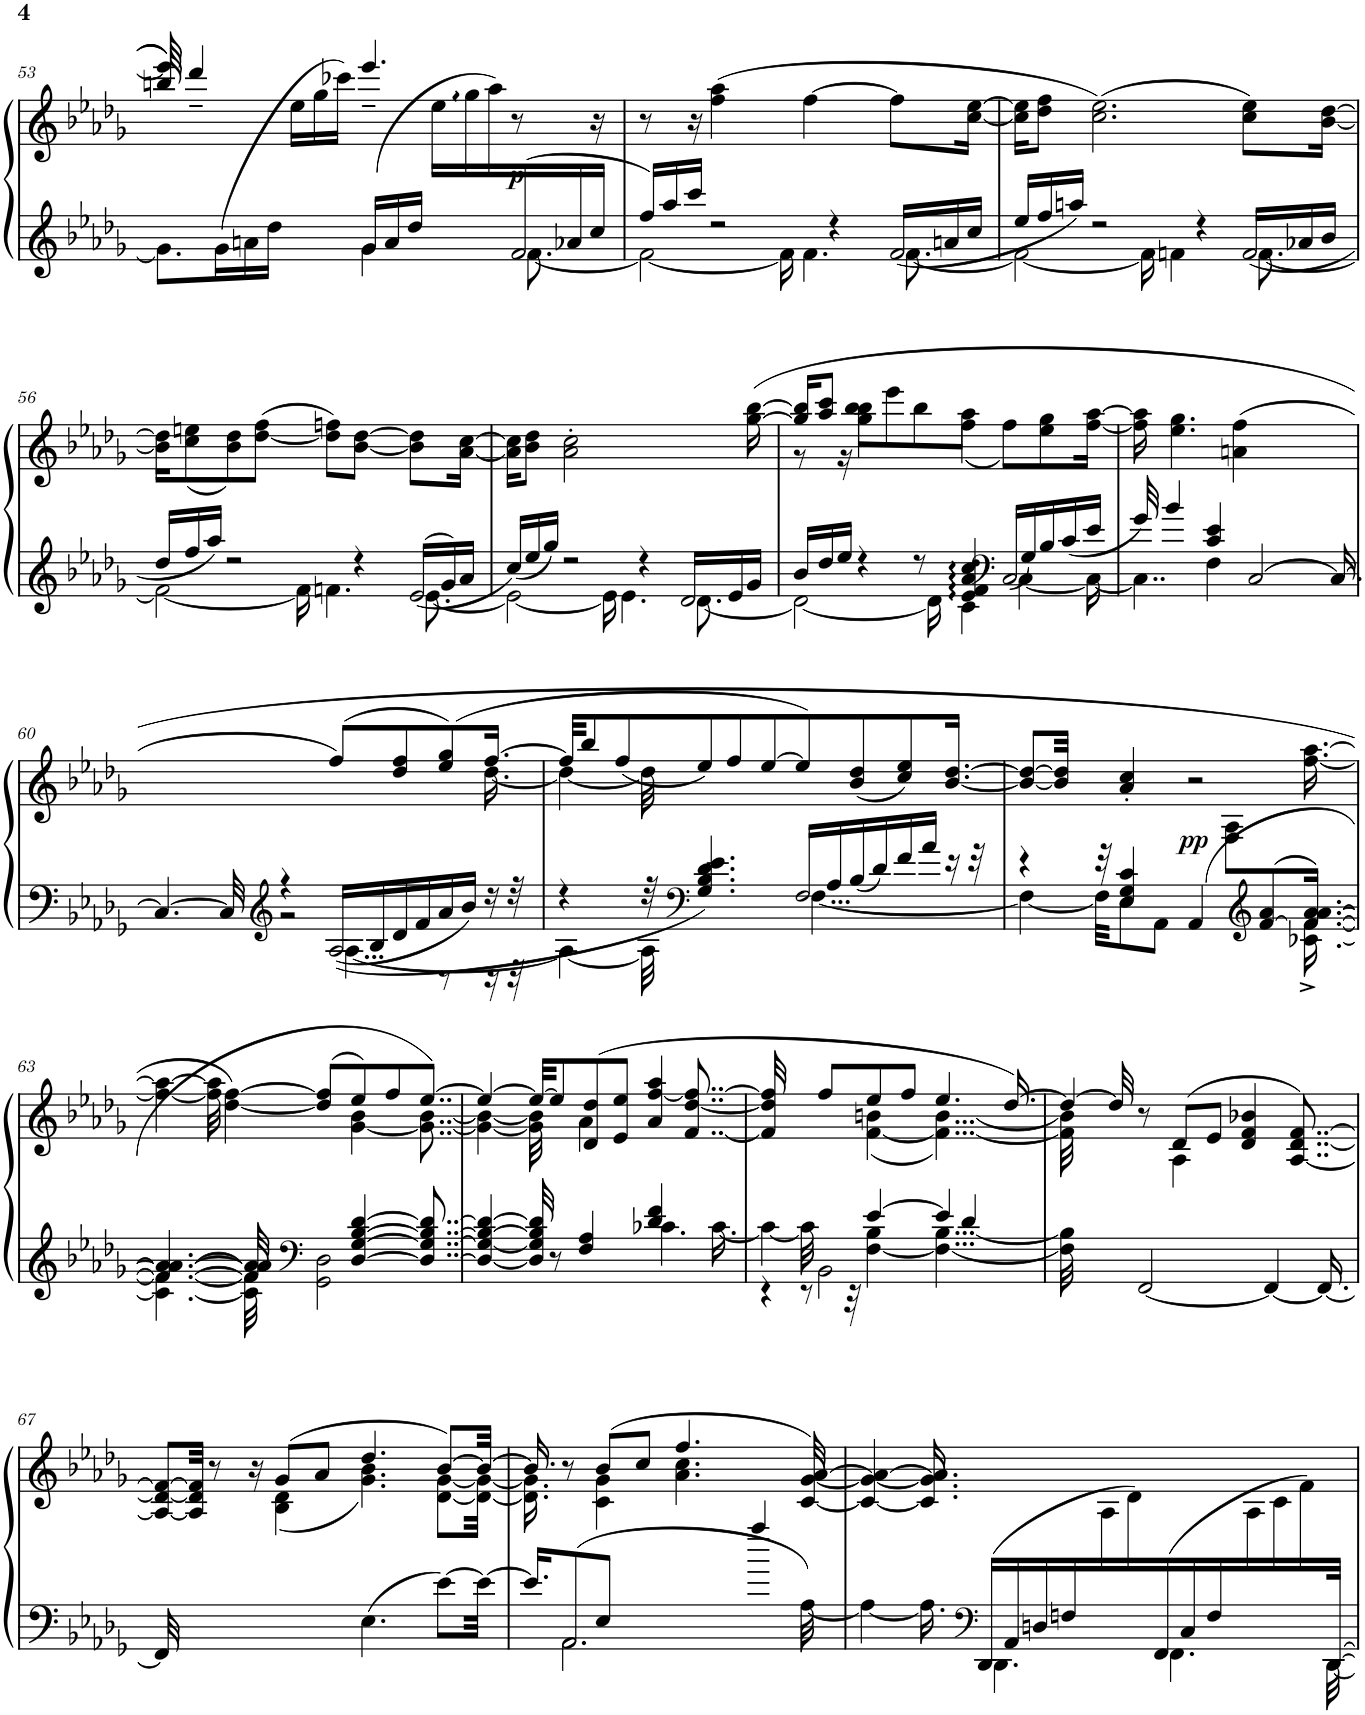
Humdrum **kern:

**kern	**kern	**dynam
*part1	*part1	*part1
*staff2	*staff1	*staff1/2
*I"Piano	*	*
*I'Pno	*	*
!!LO:PB:g=z
*clefG2	*clefG2	*
*k[b-e-a-d-g-]	*k[b-e-a-d-g-]	*
*M9/8	*M9/8	*
=53	=53	=53
*^	*^	*
*	*	*	*^	*
16ryy	8.g-\L]	16eee-/]	16bbn/	4.ryy	.
2ryy	.	4ddd-~/	8.ryy	.	.
.	(>16g-\L	.	.	.	.
.	16an\	.	16ryy@	.	.
.	16dd-\JJ	4ryy	16ryy@	.	.
.	8.ryy	.	16ryy@	16ee-\LL	.
.	.	.	16ryy@	16gg-\	.
.	.	.	16ryy@	16ccc-X\JJ)	.
(>16g-/LL	4g-\	4.eee-~/	16ryy@	2ryy	.
16a/	.	.	16ryy@	.	.
16dd-/JJ	.	.	16ryy@	.	.
8.ryy	.	.	16ee-\LL	.	.
.	8ryy	.	16gg-\	.	.
.	.	.	16aa-\)	.	.
!LO:N:head=open	!	!	!	!	!LO:DY:a=2
16f/	[8.f\	8r	8.ryy	.	p
16a-X/	.	.	.	.	.
16cc/JJ	.	16r	.	16ryy	.
*	*	*v	*v	*v	*
=54	=54	=54	=54
16ff/LL	2f\_	8r	.
16aa-/	.	.	.
16ccc/JJ	.	16r	.
2r	.	(>4ff\ 4aa-\	.
.	.	8ryy	.
.	16f\]	.	.
.	4.f\	[>4ff\	.
4r	.	.	.
.	.	8ryy	.
!LO:N:head=open	!	!	!
16f/LL	[8.f\	8ff\L]	.
16an/	.	.	.
16cc/JJ	.	[16cc\ [16ee-\Jk	.
=55	=55	=55	=55
16ee-/LL	2f\_	16cc\] 16ee-\]KL	.
16ff/	.	8dd-\ 8ff\J	.
16aan/JJ	.	.	.
2r	.	(>2.cc\ 2.ee-\)	.
.	16f\]	.	.
.	4fn\	.	.
4r	.	.	.
.	8ryy	.	.
!LO:N:head=open	!	!	!
16f/LL	[8.f\	8cc\ 8ee-\L)	.
16a-X/	.	.	.
16b-/JJ	.	[16b-\ [16dd-\Jk	.
!!LO:LB:g=z
=56	=56	=56	=56
16dd-/LL	2f\_	16b-\] 16dd-\]KL	.
16ff/	.	(<8cc\ 8een\	.
16aa-/JJ	.	.	.
2r	.	8b-\ 8dd-\)	.
.	.	(>[8dd-\ 8ff\J	.
.	.	8ryy	.
.	16f\]	.	.
.	4.fn\	8dd-\] 8ffn\L)	.
4r	.	[8b-\ [8dd-\J	.
.	.	8ryy	.
!LO:N:head=open	!	!	!
16e-/LL	[8.e-\	8b-\] 8dd-\]L	.
16g-/	.	.	.
16a-/JJ	.	[16a-\ [16cc\Jk	.
=57	=57	=57	=57
16cc/LL	2e-\_	16a-\] 16cc\]KL	.
16ee-/	.	8b-\ 8dd-\J	.
16gg-/JJ	.	.	.
2r	.	2a-\' 2cc\'	.
.	16e-\]	.	.
.	4.e-\	.	.
4r	.	4ryy	.
!LO:N:head=open	!	!	!
16d-/LL	[8.d-\	8ryy	.
16e-/	.	.	.
16g-/JJ	.	(>[16gg-\ [16bb-\	.
=58	=58	=58	=58
*	*	*^	*
16b-/LL	2d-\_	16gg-/] 16bb-/]KL	8r	.
16dd-/	.	8aa-/ 8ccc/J	.	.
16ee-/JJ	.	.	16r	.
4r	.	4gg-\ 4bb-\	8bb-\L	.
.	.	.	8eee-\	.
8r	.	8ryy	8bb-\	.
.	16d-\]	.	.	.
4e-/ 4f/ 4a-/ 4cc/	4c\	(<4ff\	8aa-\J	.
.	.	.	4..ryy	.
*clefF4	*	*	*	*
!LO:N:head=open	!	!	!	!
16C/LL	[4C\	8ff\L)	.	.
16G-/	.	.	.	.
16B-/	.	8ee-\ 8gg-\	.	.
16c/	.	.	.	.
16e-/JJ	16C\_	[16ff\ [16aa-\Jk	.	.
*	*	*v	*v	*
=59	=59	=59	=59
*	*^	*	*
32g-/	4..C\]	32ryy	16ff\] 16aa-\]	.
*	*v	*v	*	*
4b-/	.	.	.
.	.	4.ee-\ 4.gg-\	.
*	*^	*	*
4c/ 4e-/	.	4F\	.	.
.	2ryy	.	(>4an\ 4ff\	.
2ryy	.	[2C/	.	.
.	.	.	4ryy	.
.	8.ryy	.	8ryy	.
16ryy	.	16.C/_	.	.
.	.	.	16ryy	.
32ryy	.	.	.	.
!!LO:LB:g=z
=60	=60	=60	=60	=60
*	*	*	*^	*
4ryy	32ryy	4.C/_	2ryy	32ryy	.
*	*	*	*v	*v	*
8ryy	8ryy@	.	.	.
32ryy	32ryy@	32C/]	.	.
*clefG2	*	*	*	*
4r	16.ryy@	2r	.	.
.	8ryy@	.	8ryy	.
.	32ryy@	.	32ryy	.
!LO:N:head=open	!	!	!	!
16A-/LL	[4...A-\	.	(>8ff/L)	.
16B-/	.	.	.	.
16d-/	.	.	8dd-/ 8ff/	.
16f/	.	.	.	.
16a-/	.	8r	(>8ee-/ 8gg-/)	.
16b-/JJ	.	.	.	.
*	*	*	*^	*
16r	.	16r	[16.ff/Jk	[16.dd-\	.
32r	.	32r	.	.	.
*	*v	*v	*	*	*
=61	=61	=61	=61	=61
4r	4A-\_	32ff/KKL]	4dd-\_	.
.	.	8bb-/	.	.
.	.	(<8ff/	.	.
32r	32A-\]	.	32dd-\]	.
*clefF4	*	*	*	*
4.G-/ 4.B-/ 4.d-/ 4.e-/	4.ryy	8ee-/)	2ryy	.
.	.	8ff/	.	.
.	.	[>8ee-/	.	.
!LO:N:head=open	!	!	!	!
16F/LL	[4...F\	8ee-/])	.	.
16A-/	.	.	.	.
16B-/	.	(<8b-/ 8dd-/	4ryy	.
16d-/	.	.	.	.
16f/	.	8cc/ 8ee-/)	.	.
16a-/JJ	.	.	.	.
16r	.	[16.b-/ [16.dd-/Jk	16.ryy	.
32r	.	.	.	.
=62	=62	=62	=62	=62
4r	4F\_	8b-/_ 8dd-/_L	32ryy	.
*	*	*v	*v	*
.	.	32b-/] 32dd-/]Jkk	.
.	.	8ryy	.
32r	32F\KKL]	.	.
4E-/ 4G-/ 4c/	8E-\	4a-/' 4cc/'	.
.	8AA-\J	.	.
!	!	!	!LO:DY:a=2
(>4AA-/	2ryy	2r	pp
*	*	*^	*
8ryy	.	.	8F\ 8A-\L	.
*clefG2	*	*	*	*
[8f/ 8a-/	.	.	8..ryy	.
16.f/_ [16.a-/ [16.a-/Jk	[16.c-X\^ [16.f\^	[16.ff\ [16.aa-\	.	.
!!LO:LB:g=z	!!
=63	=63	=63	=63	=63
4.f/_ 4.a-/_ 4.a-/_	4.c-\_ 4.f\_	4ff\_ 4aa-\_	32ryy	.
*	*	*v	*v	*
.	.	32ff\] 32aa-\]	.
.	.	[4dd-\ [4ff\)	.
32f/] 32a-/] 32a-/]	32c-\] 32f\]	.	.
*clefF4	*	*	*
4ryy	8ryy	.	.
.	2GG-\ 2D-\	(>8dd-/] 8ff/]L	.
*	*	*^	*
[4D-/ [4G-/ [4B-/ [4d-/	.	8ee-/)	[4g-\ 4b-\	.
.	.	8ff/	.	.
8..D-/_ 8..G-/_ 8..B-/_ 8..d-/_	.	[>8..ee-/J)	8..g-\_ [8..b-\	.
.	16.ryy	.	.	.
=64	=64	=64	=64	=64
4D-/_ 4G-/_ 4B-/_ 4d-/_	32ryy	4ee-/_	4g-\_ 4b-\_	.
*v	*v	*	*	*
32D-/] 32G-/] 32B-/] 32d-/]	32ee-/KKL_	32g-\] 32b-\]	.
8r	8ee-/]	8ryy	.
4F/ 4A-/	(>8d-/ 8dd-/	4a-\	.
.	8e-/ 8ee-/J	.	.
*^	*	*	*
4d-/ 4f/	4.c-X\	4a-/ [4ff/ 4aa-/	4...ryy	.
8ryy	.	[8..f/ [8..dd-/ 8..ff/_	.	.
16ryy	[16.c-\	.	.	.
32ryy	.	.	.	.
=65	=65	=65	=65	=65
*	*^	*	*	*
4ryy	4c-\_	4r	32f/] 32dd-/] 32ff/]	32ryy	.
*	*	*	*v	*v	*
.	.	.	4ryy	.
8ryy	32c-\]	8r	.	.
.	2BB-\	.	8ff/L	.
32ryy	.	32r	.	.
*	*	*	*^	*
[4F\ 4B-\	.	[>4e-/	8ee-/	(<[4f\ 4bn\	.
.	.	.	8ff/J	.	.
4...F\_ [4...B-\	.	4e-/]	4.ee-/	4...f\_ [4...b\)	.
.	4d-/	.	.	.	.
.	.	8..ryy	.	.	.
.	16.ryy	.	[16.dd-/)	.	.
*v	*v	*v	*	*	*
=66	=66	=66	=66
32F\] 32B-\]	4dd-/_	32f\] 32b\]	.
4ryy	.	4.ryy	.
.	32dd-/]	.	.
[<2FF/	8r	.	.
.	(>8d-/L	4A-\	.
.	8e-/J	.	.
.	4d-/ 4f/ 4b-X/	4...ryy	.
4FF/_	.	.	.
.	[8..A-/ [8..d-/ [8..f/)	.	.
16.FF/_	.	.	.
!!LO:LB:g=z	!!
=67	=67	=67	=67
32FF/]	8A-/_ 8d-/_ 8f/_L	16.ryy	.
2ryy	.	.	.
*	*v	*v	*
.	32A-/] 32d-/] 32f/]Jkk	.
.	8r	.
.	16r	.
*	*^	*
.	(>8g-/L	(<4B-\ 4d-\	.
.	8a-/J	.	.
16ryy	.	.	.
4.E-\	4.dd-/	4.g-\ 4.b-\)	.
[8e-\L	[8b-/L)	[8d-\ [8g-\L	.
32e-\Jkk_	32b-/Jkk_	32d-\_ 32g-\_Jkk	.
=68	=68	=68	=68
*^	*	*	*
16.e-/KL]	16.ryy	16.b-/]	16.d-\] 16.g-\]	.
!LO:N:head=open	!	!	!	!
8AA-/	2.AA-\	8r	8ryy	.
8E-/J	.	(>8b-/L	4c\ 4g-\	.
2ryy	.	8cc/J	.	.
.	.	4.ff/	4.a-\ 4.cc\	.
4ryy	4aa-/	4ryy	4ryy	.
32ryy	[32A-\	[32c/ [32g-/ [32a-/)	32ryy	.
=69	=69	=69	=69	=69
4ryy	4A-\_	4c/_ 4g-/_ 4a-/_	16.ryy	.
*	*	*v	*v	*
16ryy	16.A-\]	16.c/] 16.g-/] 16.a-/]	.
32ryy	.	.	.
*clefF4	*	*	*
(>16DD-/LL	4.DD-\	2ryy	.
16AA-/	.	.	.
16Dn/	.	.	.
16Fn/	.	.	.
*	*	*^	*
8ryy	.	.	16A-\	.
.	.	.	16d-\)	.
(>16FF/	4.FF\	.	8.ryy	.
16C/	.	.	.	.
16F/	.	4ryy	.	.
8.ryy	.	.	16A-\	.
.	.	.	16c\	.
.	.	.	16f\)	.
[32DD-/JJk	[32DD-\	32ryy	32ryy	.
*v	*v	*	*	*
*	*v	*v	*
=	=	=
*-	*-	*-
